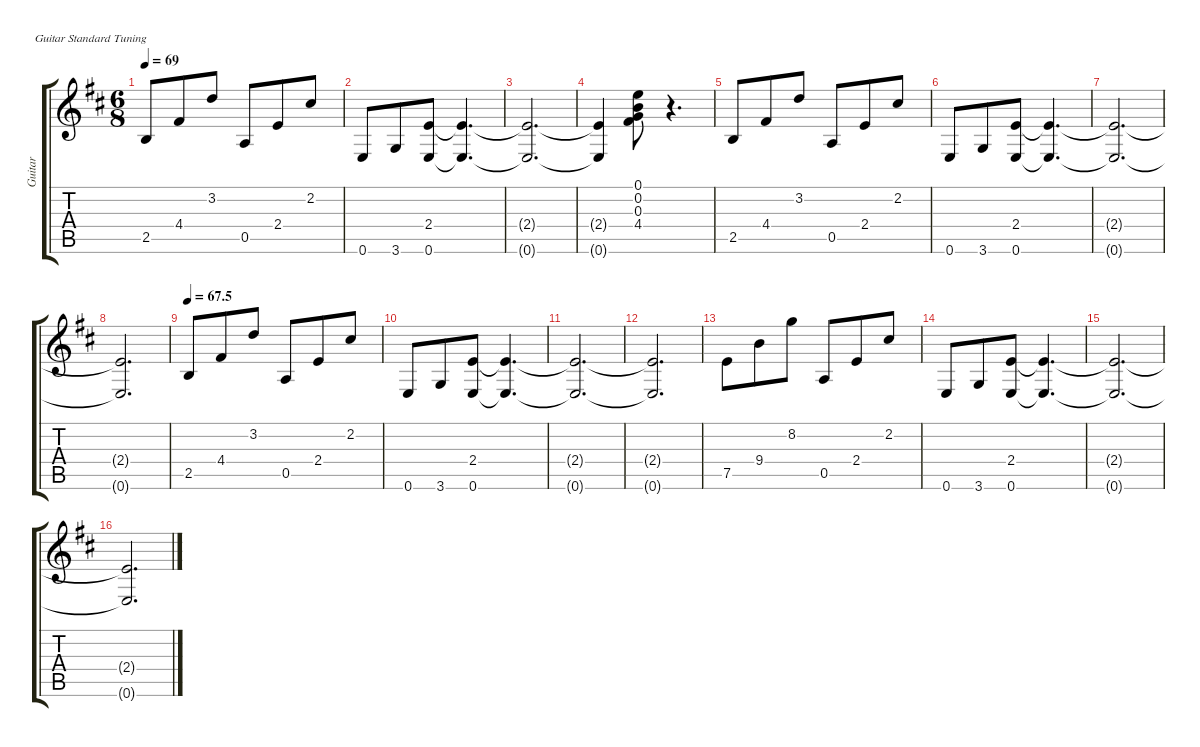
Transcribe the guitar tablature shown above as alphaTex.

\defaultSystemsLayout 4
\hideDynamics
\bracketExtendMode groupsimilarinstruments
\firstSystemTrackNameMode fullname
\otherSystemsTrackNameOrientation horizontal
\track ("Guitar" "guitar1") {defaultSystemsLayout 8 instrument electricguitarjazz}
\staff {score tabs}
\tuning (E4 B3 G3 D3 A2 E2)
\ts (6 8)
\tempo 69
\clef g2
\ks bminor
2.5.8{dy mf} 4.4.8 3.2.8 0.5.8 2.4.8 2.2.8 |
0.6.8 3.6.8 (0.6 2.4).8 (0.6{t} 2.4{t}).4{d} |
(0.6{t} 2.4{t}).2{d} |
(0.6{t} 2.4{t}).4 (4.4 0.3 0.2 0.1).8 r.4{d} |
2.5.8 4.4.8 3.2.8 0.5.8 2.4.8 2.2.8 |
0.6.8 3.6.8 (0.6 2.4).8 (0.6{t} 2.4{t}).4{d} |
(0.6{t} 2.4{t}).2{d} |
(0.6{t} 2.4{t}).2{d} |
\tempo
67.5 2.5.8 4.4.8 3.2.8 0.5.8 2.4.8 2.2.8 |
0.6.8 3.6.8 (0.6 2.4).8 (0.6{t} 2.4{t}).4{d} |
(0.6{t} 2.4{t}).2{d} |
(0.6{t} 2.4{t}).2{d} |
7.5.8 9.4.8 8.2.8 0.5.8 2.4.8 2.2.8 |
0.6.8 3.6.8 (0.6 2.4).8 (0.6{t} 2.4{t}).4{d} |
(0.6{t} 2.4{t}).2{d} |
(0.6{t} 2.4{t}).2{d}
